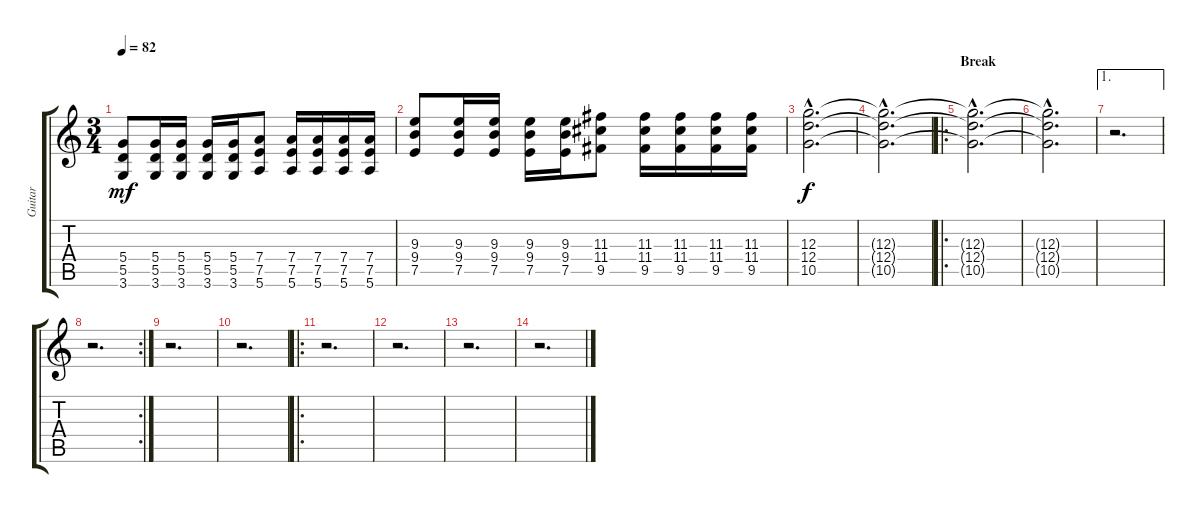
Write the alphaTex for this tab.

\track ("Guitar" "Guitar") {instrument distortionguitar}
\staff {score tabs}
\tuning (E4 B3 G3 D3 A2 E2) {hide}
\ts (3 4)
\tempo 82
\clef g2
\ks c
(5.4 5.5 3.6).8{dy mf} (5.4 5.5 3.6).16 (5.4 5.5 3.6).16 (5.4 5.5 3.6).16 (5.4 5.5 3.6).16 (7.4 7.5 5.6).8 (7.4 7.5 5.6).16 (7.4 7.5 5.6).16 (7.4 7.5 5.6).16 (7.4 7.5 5.6).16 |
(9.3 9.4 7.5).8 (9.3 9.4 7.5).16 (9.3 9.4 7.5).16 (9.3 9.4 7.5).16 (9.3 9.4 7.5).16 (11.3 11.4 9.5).8 (11.3 11.4 9.5).16 (11.3 11.4 9.5).16 (11.3 11.4 9.5).16 (11.3 11.4 9.5).16 |
(12.3{hac} 12.4{hac} 10.5{hac}).2{d dy f} |
(12.3{hac t} 12.4{hac t} 10.5{hac t}).2{d} |
\ro
\section ("" "Break")
(12.3{hac t} 12.4{hac t} 10.5{hac t}).2{d} |
(12.3{hac t} 12.4{hac t} 10.5{hac t}).2{d} |
\ae 1
r.2{d} |
\rc 2
r.2{d} |
r.2{d} |
r.2{d} |
\ro
r.2{d} |
r.2{d} |
r.2{d} |
r.2{d}
